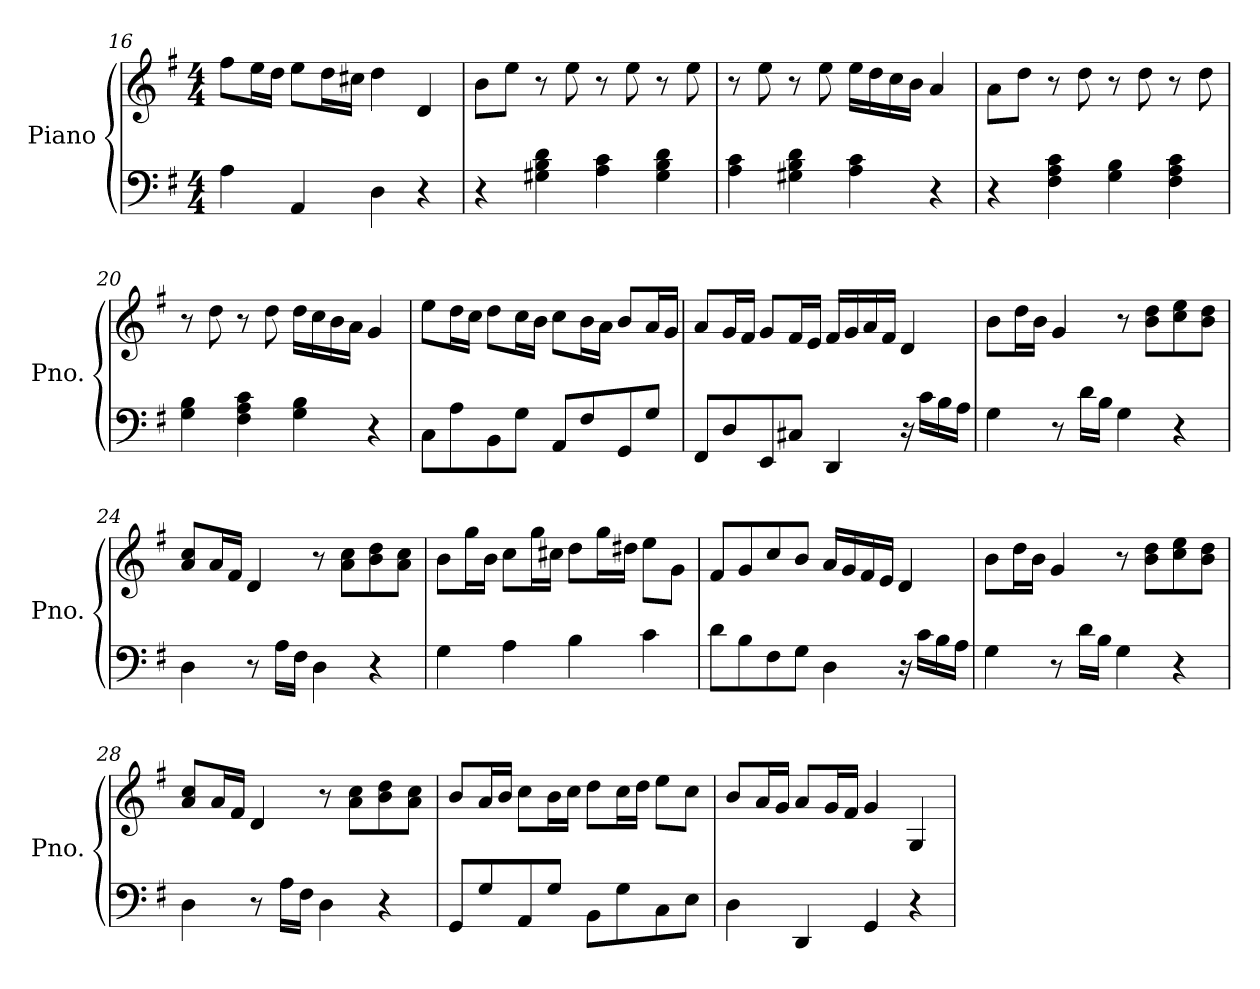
**kern	**kern
*part2	*part1
*staff2	*staff1
*I"Piano	*I"Piano
*I'Pno.	*I'Pno.
*clefF4	*clefG2
*k[f#]	*k[f#]
*M4/4	*M4/4
=16	=16
4A\	8ff#\L
.	16ee\L
.	16dd\JJ
4AA/	8ee\L
.	16dd\L
.	16cc#X\JJ
4D\	4dd\
4r	4d/
=17	=17
4r	8b\L
.	8ee\J
4G#X\ 4B\ 4d\	8r
.	8ee\
4A\ 4c\	8r
.	8ee\
4G#\ 4B\ 4d\	8r
.	8ee\
=18	=18
4A\ 4c\	8r
.	8ee\
4G#X\ 4B\ 4d\	8r
.	8ee\
4A\ 4c\	16ee\LL
.	16dd\
.	16cc\
.	16b\JJ
4r	4a/
!!LO:LB:g=z
=19	=19
4r	8a\L
.	8dd\J
4F#\ 4A\ 4c\	8r
.	8dd\
4G\ 4B\	8r
.	8dd\
4F#\ 4A\ 4c\	8r
.	8dd\
=20	=20
4G\ 4B\	8r
.	8dd\
4F#\ 4A\ 4c\	8r
.	8dd\
4G\ 4B\	16dd\LL
.	16cc\
.	16b\
.	16a\JJ
4r	4g/
=21	=21
8C\L	8ee\L
8A\	16dd\L
.	16cc\JJ
8BB\	8dd\L
8G\J	16cc\L
.	16b\JJ
8AA/L	8cc\L
8F#/	16b\L
.	16a\JJ
8GG/	8b/L
8G/J	16a/L
.	16g/JJ
=22	=22
8FF#/L	8a/L
8D/	16g/L
.	16f#/JJ
8EE/	8g/L
8C#X/J	16f#/L
.	16e/JJ
4DD/	16f#/LL
.	16g/
.	16a/
.	16f#/JJ
16r	4d/
16c\LL	.
16B\	.
16A\JJ	.
!!LO:PB:g=z
=23	=23
4G\	8b\L
.	16dd\L
.	16b\JJ
8r	4g/
16d\LL	.
16B\JJ	.
4G\	8r
.	8b\ 8dd\L
4r	8cc\ 8ee\
.	8b\ 8dd\J
=24	=24
4D\	8a/ 8cc/L
.	16a/L
.	16f#/JJ
8r	4d/
16A\LL	.
16F#\JJ	.
4D\	8r
.	8a\ 8cc\L
4r	8b\ 8dd\
.	8a\ 8cc\J
=25	=25
4G\	8b\L
.	16gg\L
.	16b\JJ
4A\	8cc\L
.	16gg\L
.	16cc#X\JJ
4B\	8dd\L
.	16gg\L
.	16dd#X\JJ
4c\	8ee\L
.	8g\J
!!LO:LB:g=z
=26	=26
8d\L	8f#/L
8B\	8g/
8F#\	8cc/
8G\J	8b/J
4D\	16a/LL
.	16g/
.	16f#/
.	16e/JJ
16r	4d/
16c\LL	.
16B\	.
16A\JJ	.
=27	=27
4G\	8b\L
.	16dd\L
.	16b\JJ
8r	4g/
16d\LL	.
16B\JJ	.
4G\	8r
.	8b\ 8dd\L
4r	8cc\ 8ee\
.	8b\ 8dd\J
=28	=28
4D\	8a/ 8cc/L
.	16a/L
.	16f#/JJ
8r	4d/
16A\LL	.
16F#\JJ	.
4D\	8r
.	8a\ 8cc\L
4r	8b\ 8dd\
.	8a\ 8cc\J
=29	=29
8GG/L	8b/L
8G/	16a/L
.	16b/JJ
8AA/	8cc\L
8G/J	16b\L
.	16cc\JJ
8BB\L	8dd\L
8G\	16cc\L
.	16dd\JJ
8C\	8ee\L
8E\J	8cc\J
!!LO:LB:g=z
=30	=30
4D\	8b/L
.	16a/L
.	16g/JJ
4DD/	8a/L
.	16g/L
.	16f#/JJ
4GG/	4g/
4r	4G/
=	=
*-	*-
